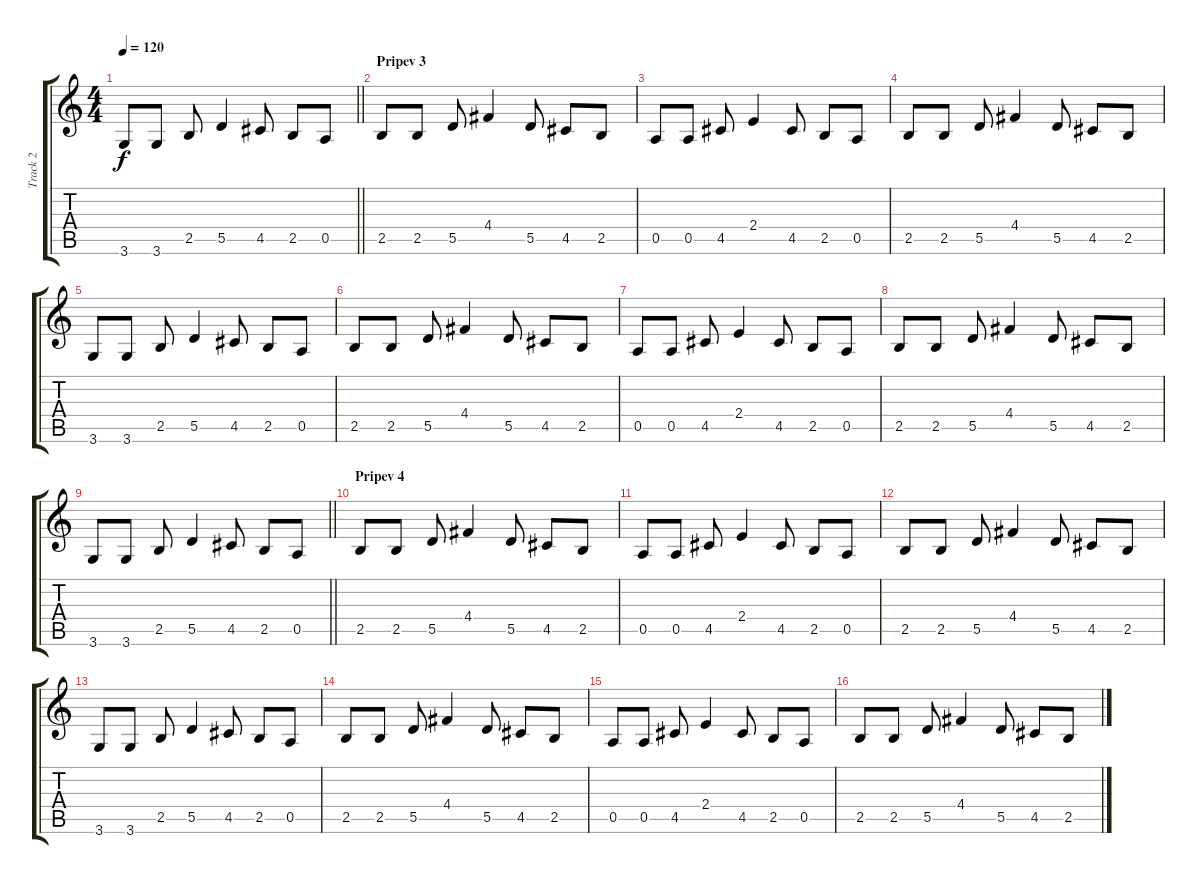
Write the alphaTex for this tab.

\track ("Track 2" "Track 2") {instrument acousticguitarsteel}
\staff {score tabs}
\tuning (E4 B3 G3 D3 A2 E2) {hide}
\ts (4 4)
\tempo 120
\clef g2
\barLineRight lightlight
\ks c
3.6.8{dy f} 3.6.8 2.5.8 5.5.4 4.5.8 2.5.8 0.5.8 |
\section ("" "Pripev 3")
2.5.8 2.5.8 5.5.8 4.4.4 5.5.8 4.5.8 2.5.8 |
0.5.8 0.5.8 4.5.8 2.4.4 4.5.8 2.5.8 0.5.8 |
2.5.8 2.5.8 5.5.8 4.4.4 5.5.8 4.5.8 2.5.8 |
3.6.8 3.6.8 2.5.8 5.5.4 4.5.8 2.5.8 0.5.8 |
2.5.8 2.5.8 5.5.8 4.4.4 5.5.8 4.5.8 2.5.8 |
0.5.8 0.5.8 4.5.8 2.4.4 4.5.8 2.5.8 0.5.8 |
2.5.8 2.5.8 5.5.8 4.4.4 5.5.8 4.5.8 2.5.8 |
\barLineRight lightlight
3.6.8 3.6.8 2.5.8 5.5.4 4.5.8 2.5.8 0.5.8 |
\section ("" "Pripev 4")
2.5.8 2.5.8 5.5.8 4.4.4 5.5.8 4.5.8 2.5.8 |
0.5.8 0.5.8 4.5.8 2.4.4 4.5.8 2.5.8 0.5.8 |
2.5.8 2.5.8 5.5.8 4.4.4 5.5.8 4.5.8 2.5.8 |
3.6.8 3.6.8 2.5.8 5.5.4 4.5.8 2.5.8 0.5.8 |
2.5.8 2.5.8 5.5.8 4.4.4 5.5.8 4.5.8 2.5.8 |
0.5.8 0.5.8 4.5.8 2.4.4 4.5.8 2.5.8 0.5.8 |
2.5.8 2.5.8 5.5.8 4.4.4 5.5.8 4.5.8 2.5.8
